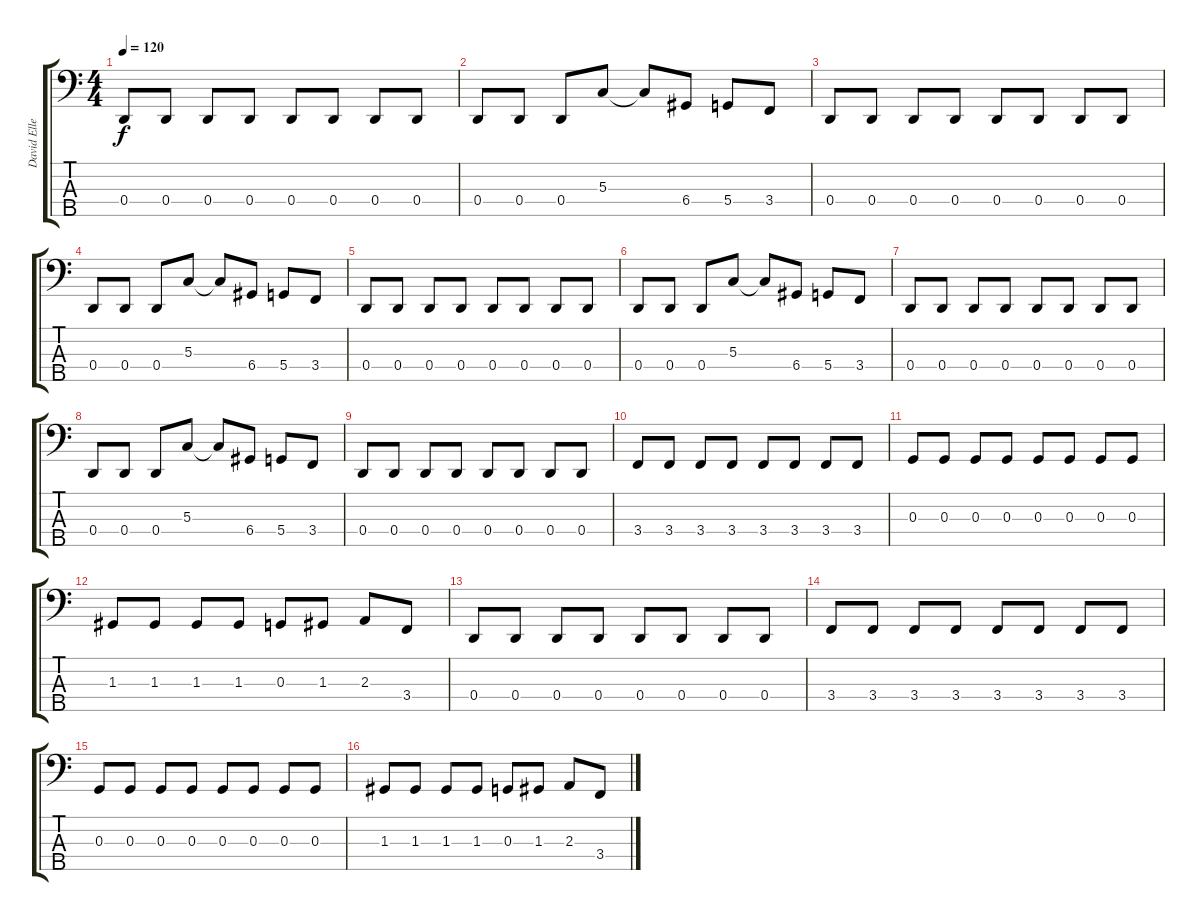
\track ("David Ellefson" "David Elle") {instrument acousticguitarnylon}
\staff {score tabs}
\tuning (F2 C2 G1 D1 A0) {hide}
\ts (4 4)
\tempo 120
\clef f4
\ks c
0.4.8{dy f} 0.4.8 0.4.8 0.4.8 0.4.8 0.4.8 0.4.8 0.4.8 |
0.4.8 0.4.8 0.4.8 5.3.8 5.3{t}.8 6.4.8 5.4.8 3.4.8 |
0.4.8 0.4.8 0.4.8 0.4.8 0.4.8 0.4.8 0.4.8 0.4.8 |
0.4.8 0.4.8 0.4.8 5.3.8 5.3{t}.8 6.4.8 5.4.8 3.4.8 |
0.4.8 0.4.8 0.4.8 0.4.8 0.4.8 0.4.8 0.4.8 0.4.8 |
0.4.8 0.4.8 0.4.8 5.3.8 5.3{t}.8 6.4.8 5.4.8 3.4.8 |
0.4.8 0.4.8 0.4.8 0.4.8 0.4.8 0.4.8 0.4.8 0.4.8 |
0.4.8 0.4.8 0.4.8 5.3.8 5.3{t}.8 6.4.8 5.4.8 3.4.8 |
0.4.8 0.4.8 0.4.8 0.4.8 0.4.8 0.4.8 0.4.8 0.4.8 |
3.4.8 3.4.8 3.4.8 3.4.8 3.4.8 3.4.8 3.4.8 3.4.8 |
0.3.8 0.3.8 0.3.8 0.3.8 0.3.8 0.3.8 0.3.8 0.3.8 |
1.3.8 1.3.8 1.3.8 1.3.8 0.3.8 1.3.8 2.3.8 3.4.8 |
0.4.8 0.4.8 0.4.8 0.4.8 0.4.8 0.4.8 0.4.8 0.4.8 |
3.4.8 3.4.8 3.4.8 3.4.8 3.4.8 3.4.8 3.4.8 3.4.8 |
0.3.8 0.3.8 0.3.8 0.3.8 0.3.8 0.3.8 0.3.8 0.3.8 |
1.3.8 1.3.8 1.3.8 1.3.8 0.3.8 1.3.8 2.3.8 3.4.8
